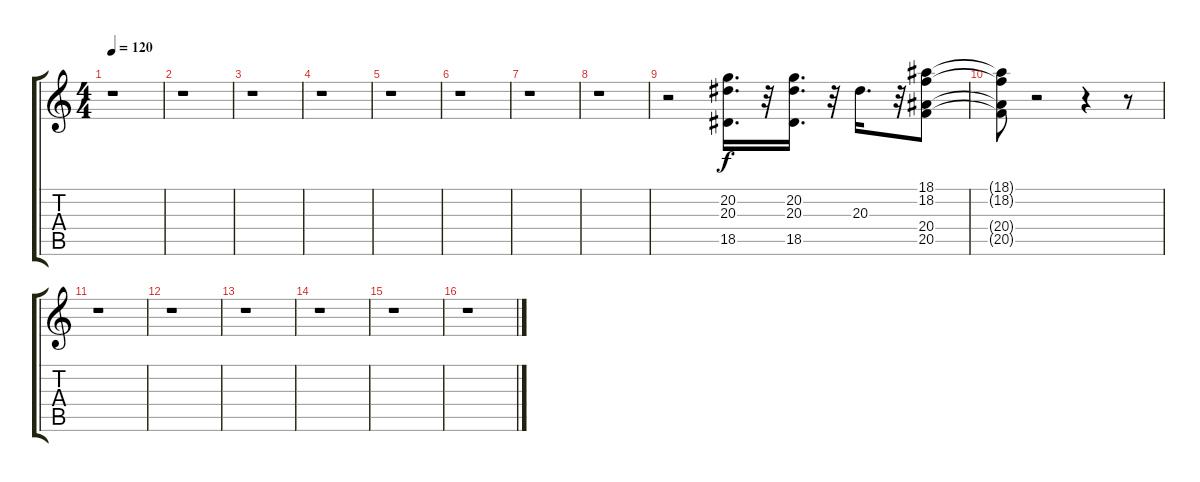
\track "" {instrument reversecymbal}
\staff {score tabs}
\tuning (E4 B3 G3 D3 A2 E2) {hide}
\ts (4 4)
\tempo 120
\clef g2
\ks c
r.1{dy f} |
r.1 |
r.1 |
r.1 |
r.1 |
r.1 |
r.1 |
r.1 |
r.2 (20.2 20.3 18.5).16{d instrument acousticgrandpiano} r.32 (20.2 20.3 18.5).16{d} r.32 20.3.16{d} r.32 (18.1 18.2 20.4 20.5).8 |
(18.1{t} 18.2{t} 20.4{t} 20.5{t}).8 r.2 r.4 r.8 |
r.1 |
r.1 |
r.1 |
r.1 |
r.1 |
r.1
